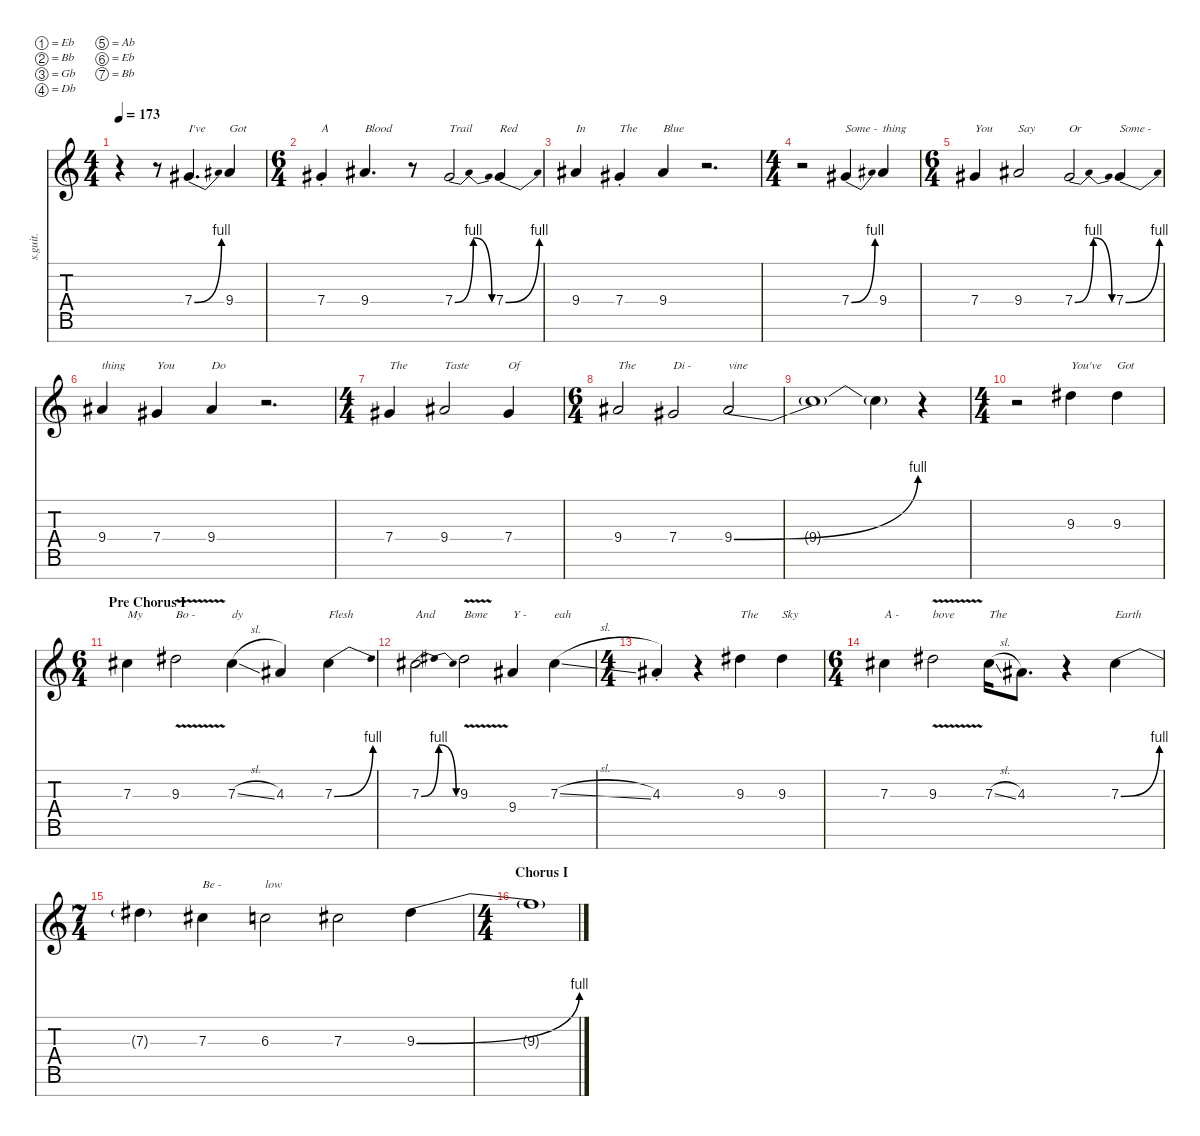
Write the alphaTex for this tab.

\defaultSystemsLayout 4
\hideDynamics
\bracketExtendMode nobrackets
\track ("Vessel" "s.guit.") {instrument bassoon}
\staff {score tabs}
\tuning (Eb4 Bb3 Gb3 Db3 Ab2 Eb2 Bb1)
\displaytranspose 12
\ts (4 4)
\beaming (8 2 2 2 2)
\tempo 173
\clef g2
\ks c
r.4{dy mf} r.8 7.4{be (bend 0 0 15 4) acc #}.4{d txt "I've" lyrics (0 "") lyrics (1 "") lyrics (2 "") lyrics (3 "") lyrics (4 "")} 9.4{acc #}.4{txt "Got" lyrics (0 "") lyrics (1 "") lyrics (2 "") lyrics (3 "") lyrics (4 "")} |
\ts (6 4)
\beaming (8 2 2 2 2)
7.4{st acc #}.4{txt "A" lyrics (0 "") lyrics (1 "") lyrics (2 "") lyrics (3 "") lyrics (4 "")} 9.4{acc #}.4{d txt "Blood" lyrics (0 "") lyrics (1 "") lyrics (2 "") lyrics (3 "") lyrics (4 "")} r.8 7.4{be (bendrelease 0 0 1.2 4 28.2 4 31.799999999999997 0) acc #}.2{txt "Trail" lyrics (0 "") lyrics (1 "") lyrics (2 "") lyrics (3 "") lyrics (4 "")} 7.4{be (bend 0 0 15 4) acc #}.4{txt "Red" lyrics (0 "") lyrics (1 "") lyrics (2 "") lyrics (3 "") lyrics (4 "")} |
9.4{acc #}.4{txt "In" lyrics (0 "") lyrics (1 "") lyrics (2 "") lyrics (3 "") lyrics (4 "")} 7.4{st acc #}.4{txt "The" lyrics (0 "") lyrics (1 "") lyrics (2 "") lyrics (3 "") lyrics (4 "")} 9.4{acc #}.4{txt "Blue" lyrics (0 "") lyrics (1 "") lyrics (2 "") lyrics (3 "") lyrics (4 "")} r.2{d} |
\ts (4 4)
\beaming (8 2 2 2 2)
r.2 7.4{be (bend 0 0 15 4) acc #}.4{txt "Some - " lyrics (0 "") lyrics (1 "") lyrics (2 "") lyrics (3 "") lyrics (4 "")} 9.4{acc #}.4{txt "thing" lyrics (0 "") lyrics (1 "") lyrics (2 "") lyrics (3 "") lyrics (4 "")} |
\ts (6 4)
\beaming (8 2 2 2 2)
7.4{acc #}.4{txt "You" lyrics (0 "") lyrics (1 "") lyrics (2 "") lyrics (3 "") lyrics (4 "")} 9.4{acc #}.2{txt "Say" lyrics (0 "") lyrics (1 "") lyrics (2 "") lyrics (3 "") lyrics (4 "")} 7.4{be (bendrelease 0 0 1.2 4 28.2 4 31.799999999999997 0) acc #}.2{txt "Or" lyrics (0 "") lyrics (1 "") lyrics (2 "") lyrics (3 "") lyrics (4 "")} 7.4{be (bend 0 0 15 4) acc #}.4{txt "Some - " lyrics (0 "") lyrics (1 "") lyrics (2 "") lyrics (3 "") lyrics (4 "")} |
9.4{acc #}.4{txt "thing" lyrics (0 "") lyrics (1 "") lyrics (2 "") lyrics (3 "") lyrics (4 "")} 7.4{acc #}.4{txt "You" lyrics (0 "") lyrics (1 "") lyrics (2 "") lyrics (3 "") lyrics (4 "")} 9.4{acc #}.4{txt "Do" lyrics (0 "") lyrics (1 "") lyrics (2 "") lyrics (3 "") lyrics (4 "")} r.2{d} |
\ts (4 4)
\beaming (8 2 2 2 2)
7.4{acc #}.4{txt "The" lyrics (0 "") lyrics (1 "") lyrics (2 "") lyrics (3 "") lyrics (4 "")} 9.4{acc #}.2{txt "Taste" lyrics (0 "") lyrics (1 "") lyrics (2 "") lyrics (3 "") lyrics (4 "")} 7.4{acc #}.4{txt "Of" lyrics (0 "") lyrics (1 "") lyrics (2 "") lyrics (3 "") lyrics (4 "")} |
\ts (6 4)
\beaming (8 2 2 2 2)
9.4{acc #}.2{txt "The" lyrics (0 "") lyrics (1 "") lyrics (2 "") lyrics (3 "") lyrics (4 "")} 7.4{acc #}.2{txt "Di -" lyrics (0 "") lyrics (1 "") lyrics (2 "") lyrics (3 "") lyrics (4 "")} 9.4{be (bend 0 0 43.8 4) acc #}.2{txt "vine" lyrics (0 "") lyrics (1 "") lyrics (2 "") lyrics (3 "") lyrics (4 "")} |
9.4{t}.1{lyrics (0 "") lyrics (1 "") lyrics (2 "") lyrics (3 "") lyrics (4 "")} 9.4{t}.4{lyrics (0 "") lyrics (1 "") lyrics (2 "") lyrics (3 "") lyrics (4 "")} r.4 |
\ts (4 4)
\beaming (8 2 2 2 2)
r.2 9.3{acc #}.4{txt "You've" lyrics (0 "") lyrics (1 "") lyrics (2 "") lyrics (3 "") lyrics (4 "")} 9.3{acc #}.4{txt "Got" lyrics (0 "") lyrics (1 "") lyrics (2 "") lyrics (3 "") lyrics (4 "")} |
\ts (6 4)
\beaming (8 2 2 2 2)
\section ("" "Pre Chorus I")
7.3{acc #}.4{txt "My" lyrics (0 "") lyrics (1 "") lyrics (2 "") lyrics (3 "") lyrics (4 "")} 9.3{v acc #}.2{txt "Bo -" lyrics (0 "") lyrics (1 "") lyrics (2 "") lyrics (3 "") lyrics (4 "")} 7.3{sl acc #}.4{txt "dy" lyrics (0 "") lyrics (1 "") lyrics (2 "") lyrics (3 "") lyrics (4 "")} 4.3{acc #}.4{lyrics (0 "") lyrics (1 "") lyrics (2 "") lyrics (3 "") lyrics (4 "")} 7.3{be (bend 0 0 15 4) acc #}.4{txt "Flesh" lyrics (0 "") lyrics (1 "") lyrics (2 "") lyrics (3 "") lyrics (4 "")} |
7.3{be (bendrelease 0 0 1.2 4 25.2 4 31.799999999999997 0) acc #}.2{txt "And" lyrics (0 "") lyrics (1 "") lyrics (2 "") lyrics (3 "") lyrics (4 "")} 9.3{v acc #}.2{txt "Bone" lyrics (0 "") lyrics (1 "") lyrics (2 "") lyrics (3 "") lyrics (4 "")} 9.4{acc #}.4{txt "Y -" lyrics (0 "") lyrics (1 "") lyrics (2 "") lyrics (3 "") lyrics (4 "")} 7.3{sl acc #}.4{txt "eah" lyrics (0 "") lyrics (1 "") lyrics (2 "") lyrics (3 "") lyrics (4 "")} |
\ts (4 4)
\beaming (8 2 2 2 2)
4.3{st acc #}.4{lyrics (0 "") lyrics (1 "") lyrics (2 "") lyrics (3 "") lyrics (4 "")} r.4 9.3{acc #}.4{txt "The" lyrics (0 "") lyrics (1 "") lyrics (2 "") lyrics (3 "") lyrics (4 "")} 9.3{acc #}.4{txt "Sky" lyrics (0 "") lyrics (1 "") lyrics (2 "") lyrics (3 "") lyrics (4 "")} |
\ts (6 4)
\beaming (8 2 2 2 2)
7.3{acc #}.4{txt "A - " lyrics (0 "") lyrics (1 "") lyrics (2 "") lyrics (3 "") lyrics (4 "")} 9.3{v acc #}.2{txt "bove" lyrics (0 "") lyrics (1 "") lyrics (2 "") lyrics (3 "") lyrics (4 "")} 7.3{sl acc #}.16{txt "The" lyrics (0 "") lyrics (1 "") lyrics (2 "") lyrics (3 "") lyrics (4 "")} 4.3{acc #}.8{d lyrics (0 "") lyrics (1 "") lyrics (2 "") lyrics (3 "") lyrics (4 "")} r.4 7.3{be (bend 0 0 15 4) acc #}.4{txt "Earth" lyrics (0 "") lyrics (1 "") lyrics (2 "") lyrics (3 "") lyrics (4 "")} |
\ts (7 4)
\beaming (8 2 2 2 2)
7.3{t}.4{lyrics (0 "") lyrics (1 "") lyrics (2 "") lyrics (3 "") lyrics (4 "")} 7.3{acc #}.4{txt "Be - " lyrics (0 "") lyrics (1 "") lyrics (2 "") lyrics (3 "") lyrics (4 "")} 6.3.2{txt "low" lyrics (0 "") lyrics (1 "") lyrics (2 "") lyrics (3 "") lyrics (4 "")} 7.3{acc #}.2{lyrics (0 "") lyrics (1 "") lyrics (2 "") lyrics (3 "") lyrics (4 "")} 9.3{be (bend 0 0 7.199999999999999 4) acc #}.4{lyrics (0 "") lyrics (1 "") lyrics (2 "") lyrics (3 "") lyrics (4 "")} |
\ts (4 4)
\beaming (8 2 2 2 2)
\section ("" "Chorus I")
9.3{t}.1{lyrics (0 "") lyrics (1 "") lyrics (2 "") lyrics (3 "") lyrics (4 "")}
